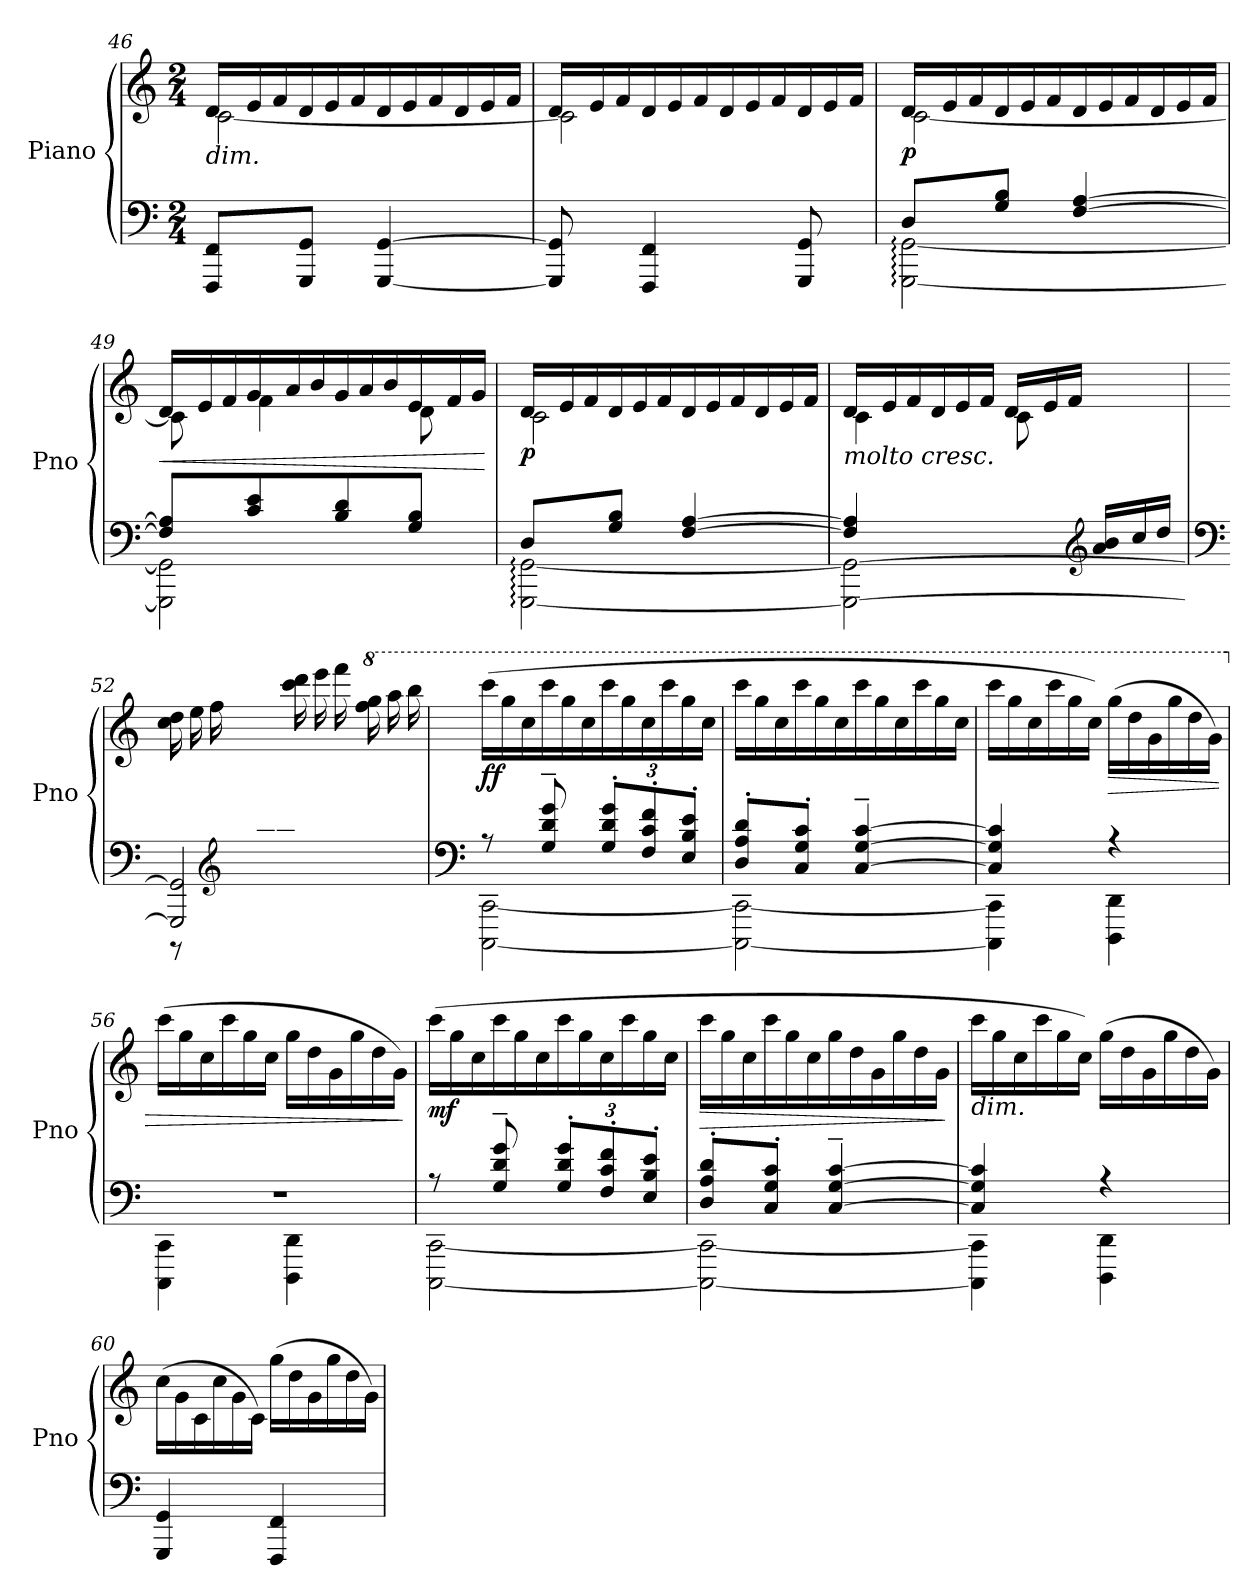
**kern	**kern	**dynam
*part1	*part1	*part1
*staff2	*staff1	*staff1/2
*I"Piano	*	*
*I'Pno	*	*
!!LO:LB:g=z
*clefF4	*clefG2	*
*k[]	*k[]	*
*M2/4	*M2/4	*
*	*Xtuplet	*
=46	=46	=46
*	*^	*
!	!LO:TX:b:i:t=dim.	!	!
8FFF/ 8FF/L	24d/LL	[2c\	.
.	24e/	.	.
.	24f/	.	.
8GGG/ 8GG/J	24d/	.	.
.	24e/	.	.
.	24f/	.	.
[4GGG/ [4GG/	24d/	.	.
.	24e/	.	.
.	24f/	.	.
.	24d/	.	.
.	24e/	.	.
.	24f/JJ	.	.
=47	=47	=47	=47
8GGG/] 8GG/]	24d/LL	2c\]	.
.	24e/	.	.
.	24f/	.	.
4FFF/ 4FF/	24d/	.	.
.	24e/	.	.
.	24f/	.	.
.	24d/	.	.
.	24e/	.	.
.	24f/	.	.
8GGG/ 8GG/	24d/	.	.
.	24e/	.	.
.	24f/JJ	.	.
=48	=48	=48	=48
*^	*	*	*
!	!	!	!	!LO:DY:b
8D/L	[2GGG\: [2GG\:	24d/LL	[2c\	p
.	.	24e/	.	.
.	.	24f/	.	.
8G/ 8B/J	.	24d/	.	.
.	.	24e/	.	.
.	.	24f/	.	.
[4F/ [4A/	.	24d/	.	.
.	.	24e/	.	.
.	.	24f/	.	.
.	.	24d/	.	.
.	.	24e/	.	.
.	.	24f/JJ	.	.
=49	=49	=49	=49	=49
!	!	!	!	!LO:HP:b
8F/] 8A/]L	2GGG\] 2GG\]	24d/LL	8c\]	<
.	.	24e/	.	.
.	.	24f/	.	.
8c/ 8e/	.	24g/	4f\	.
.	.	24a/	.	.
.	.	24b/	.	.
8B/ 8d/	.	24g/	.	.
.	.	24a/	.	.
.	.	24b/	.	.
8G/ 8B/J	.	24e/	8d\	.
.	.	24f/	.	.
.	.	24g/JJ	.	.
*v	*v	*	*	*
*	*v	*v	*
.	.	[
!!LO:PB:g=z
=50	=50	=50
*^	*^	*
!	!	!	!	!LO:DY:b
8D/L	[2GGG\: [2GG\:	24d/LL	2c\	p
.	.	24e/	.	.
.	.	24f/	.	.
8G/ 8B/J	.	24d/	.	.
.	.	24e/	.	.
.	.	24f/	.	.
[4F/ [4A/	.	24d/	.	.
.	.	24e/	.	.
.	.	24f/	.	.
.	.	24d/	.	.
.	.	24e/	.	.
.	.	24f/JJ	.	.
=51	=51	=51	=51	=51
*	*^	*	*	*
!	!	!	!LO:TX:b:i:t=molto cresc.	!	!
4.ryy	4F/] 4A/]	2GGG\_ 2GG\_	24d/LL	4c\	.
.	.	.	24e/	.	.
.	.	.	24f/	.	.
.	.	.	24d/	.	.
.	.	.	24e/	.	.
.	.	.	24f/JJ	.	.
.	4ryy	.	24d/LL	8c\	.
.	.	.	24e/	.	.
.	.	.	24f/JJ	.	.
*clefG2	*	*	*	*	*
*Xtuplet	*	*	*	*	*
(>24a/ 24b/LL	.	.	8ryy	8ryy	.
24cc/	.	.	.	.	.
24dd/JJ	.	.	.	.	.
*	*	*	*v	*v	*
=52	=52	=52	=52	=52
*clefF4	*	*	*	*
8ryy	2GGG/] 2GG/]	8r	24cc\ 24dd\LL	.
.	.	.	24ee\	.
.	.	.	24ff\	.
*clefG2	*	*	*	*
24ff/ 24gg/	.	4.ryy	8ryy	.
24aa/	.	.	.	.
24bb/JJ	.	.	.	.
4ryy	.	.	24ccc\ 24ddd\LL	.
.	.	.	24eee\	.
.	.	.	24fff\	.
*	*	*	*8va	*
.	.	.	24fff\ 24ggg\	.
.	.	.	24aaa\	.
.	.	.	24bbb\JJ)	.
*v	*v	*v	*	*
!!LO:LB:g=z
=53	=53	=53
*clefF4	*	*
*^	*	*
!	!	!	!LO:DY:b
8r	[2CCC\ [2CC\	(>24cccc\LL	ff
.	.	24ggg\	.
.	.	24ccc\	.
8G/~< 8d/~< 8g/~<	.	24cccc\	.
.	.	24ggg\	.
.	.	24ccc\	.
*tuplet	*	*	*
*Xbrackettup	*	*	*
12G/'< 12d/'< 12g/'<L	.	24cccc\	.
.	.	24ggg\	.
12F/'< 12c/'< 12f/'<	.	24ccc\	.
.	.	24cccc\	.
12E/'< 12B/'< 12e/'<J	.	24ggg\	.
.	.	24ccc\JJ	.
=54	=54	=54	=54
8D/'< 8A/'< 8d/'<L	2CCC\_ 2CC\_	24cccc\LL	.
.	.	24ggg\	.
.	.	24ccc\	.
8C/'< 8G/'< 8c/'<J	.	24cccc\	.
.	.	24ggg\	.
.	.	24ccc\	.
[4C/~< [4G/~< [4c/~<	.	24cccc\	.
.	.	24ggg\	.
.	.	24ccc\	.
.	.	24cccc\	.
.	.	24ggg\	.
.	.	24ccc\JJ	.
=55	=55	=55	=55
4C/] 4G/] 4c/]	4CCC\] 4CC\]	24cccc\LL	.
.	.	24ggg\	.
.	.	24ccc\	.
.	.	24cccc\	.
.	.	24ggg\	.
.	.	24ccc\JJ)	.
!	!	!	!LO:HP:b
4r	4DDD\ 4DD\	(>24ggg\LL	>
.	.	24ddd\	.
.	.	24gg\	.
.	.	24ggg\	.
.	.	24ddd\	.
.	.	24gg\JJ)	.
!!LO:LB:g=z
=56	=56	=56	=56
*	*	*X8va	*
2r	4CCC\ 4CC\	(>24ccc\LL	.
.	.	24gg\	.
.	.	24cc\	.
.	.	24ccc\	.
.	.	24gg\	.
.	.	24cc\JJ	.
.	4DDD\ 4DD\	24gg\LL	.
.	.	24dd\	.
.	.	24g\	.
.	.	24gg\	.
.	.	24dd\	.
.	.	24g\JJ)	.
*v	*v	*	*
.	.	]
=57	=57	=57
*^	*	*
!	!	!	!LO:DY:b
8r	[2CCC\ [2CC\	(>24ccc\LL	mf
.	.	24gg\	.
.	.	24cc\	.
8G/~< 8d/~< 8g/~<	.	24ccc\	.
.	.	24gg\	.
.	.	24cc\	.
12G/'< 12d/'< 12g/'<L	.	24ccc\	.
.	.	24gg\	.
12F/'< 12c/'< 12f/'<	.	24cc\	.
.	.	24ccc\	.
12E/'< 12B/'< 12e/'<J	.	24gg\	.
.	.	24cc\JJ	.
=58	=58	=58	=58
!	!	!	!LO:HP:b
8D/'< 8A/'< 8d/'<L	2CCC\_ 2CC\_	24ccc\LL	>
.	.	24gg\	.
.	.	24cc\	.
8C/'< 8G/'< 8c/'<J	.	24ccc\	.
.	.	24gg\	.
.	.	24cc\	.
[4C/~< [4G/~< [4c/~<	.	24gg\	.
.	.	24dd\	.
.	.	24g\	.
.	.	24gg\	.
.	.	24dd\	.
.	.	24g\JJ	.
*v	*v	*	*
.	.	]
=59	=59	=59
*^	*	*
!	!	!LO:TX:b:i:t=dim.	!
4C/] 4G/] 4c/]	4CCC\] 4CC\]	24ccc\LL	.
.	.	24gg\	.
.	.	24cc\	.
.	.	24ccc\	.
.	.	24gg\	.
.	.	24cc\JJ)	.
4r	4DDD\ 4DD\	(>24gg\LL	.
.	.	24dd\	.
.	.	24g\	.
.	.	24gg\	.
.	.	24dd\	.
.	.	24g\JJ)	.
*v	*v	*	*
!!LO:LB:g=z
=60	=60	=60
4GGG/ 4GG/	(>24cc\LL	.
.	24g\	.
.	24c\	.
.	24cc\	.
.	24g\	.
.	24c\JJ)	.
4FFF/ 4FF/	(>24gg\LL	.
.	24dd\	.
.	24g\	.
.	24gg\	.
.	24dd\	.
.	24g\JJ)	.
=	=	=
*-	*-	*-
